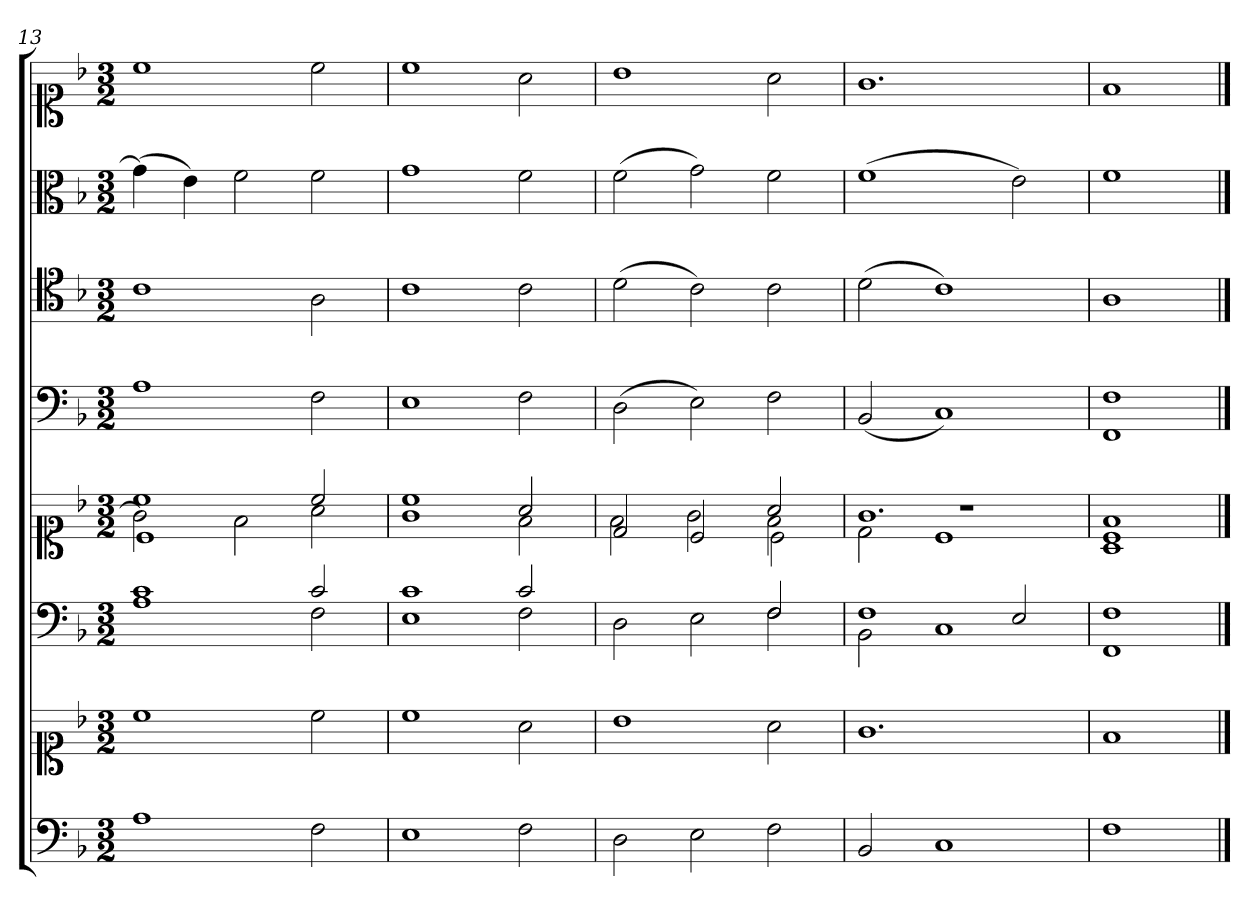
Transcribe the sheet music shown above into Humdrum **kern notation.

**kern	**kern	**kern	**kern	**kern	**kern	**kern	**kern
*part6	*part6	*part5	*part5	*part4	*part3	*part2	*part1
*staff8	*staff7	*staff6	*staff5	*staff4	*staff3	*staff2	*staff1
*clefF4	*clefC1	*clefF4	*clefC1	*clefF4	*clefC4	*clefC3	*clefC1
*k[b-]	*k[b-]	*k[b-]	*k[b-]	*k[b-]	*k[b-]	*k[b-]	*k[b-]
*F:	*F:	*F:	*F:	*F:	*F:	*F:	*F:
*M3/2	*M3/2	*M3/2	*M3/2	*M3/2	*M3/2	*M3/2	*M3/2
=13	=13	=13	=13	=13	=13	=13	=13
*	*	*^	*^	*	*	*	*
*	*	*	*	*	*^	*	*	*	*
1A	1cc	1c	1A	1cc	2g]	1c\	1A	1c	(4g]	1cc
.	.	.	.	.	.	.	.	.	4e)	.
.	.	.	.	.	2f	.	.	.	2f	.
2F	2cc	2c	2F	2cc	2a	2ryy	2F	2A	2f	2cc
*	*	*	*	*	*v	*v	*	*	*	*
=14	=14	=14	=14	=14	=14	=14	=14	=14	=14
1E	1cc	1c	1E	1cc	1g	1E	1c	1g	1cc
2F	2a	2c	2F	2a	2f	2F	2c	2f	2a
=15	=15	=15	=15	=15	=15	=15	=15	=15	=15
*	*	*	*	*	*^	*	*	*	*
2D	1b-	2ryy	2D	2d	2f	1ryy	(2D	(2d	(2f	1b-
2E	.	2ryy	2E	2c	2g	.	2E)	2c)	2g)	.
2F	2a	2F	2F	2a	2f	2c\	2F	2c	2f	2a
=16	=16	=16	=16	=16	=16	=16	=16	=16	=16	=16
2BB-	1.g	1F	2BB-	1.g	2d	1.r	(2BB-	(2d	(1f	1.g
1C	.	.	1C	.	1c	.	1C)	1c)	.	.
.	.	2E	.	.	.	.	.	.	2e)	.
=17	=17	=17	=17	=17	=17	=17	=17	=17	=17	=17
*	*	*	*	*	*	*	*^	*	*	*
1F	1f	1F	1FF	1f	1c	1A\	1F	1FF	1A	1f	1f
*	*	*v	*v	*	*	*	*v	*v	*	*	*
*	*	*	*v	*v	*v	*	*	*	*
==	==	==	==	==	==	==	==
*-	*-	*-	*-	*-	*-	*-	*-
